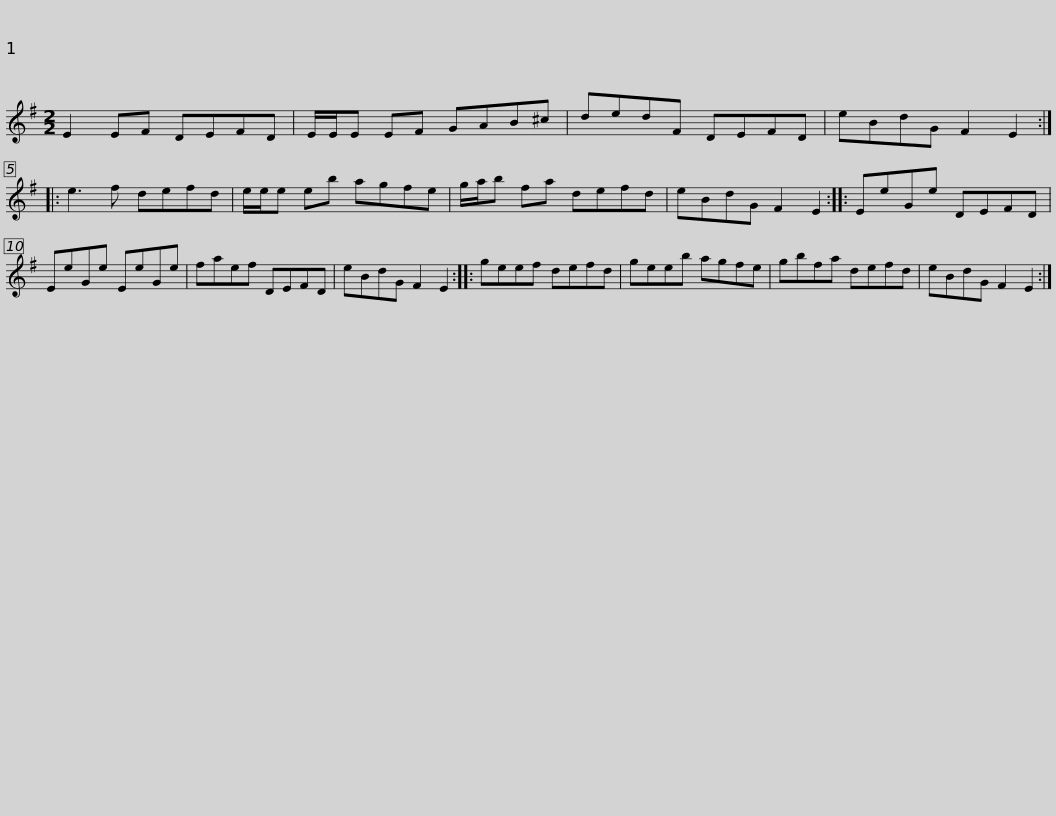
X:1
L:1/8
M:2/2
I:linebreak $
K:Emin
V:1 treble
V:1
 E2 EF DEFD | E/E/E EF GAB^c | dedF DEFD | eBdG F2 E2 :: e3 f defd |$ %5
 e/e/e eb agfe | g/a/b fa defd | eBdG F2 E2 :: EeGe DEFD | EeGe EeGe |$ %10
 faef DEFD | eBdG F2 E2 :: geef defd | geeb agfe | gbfa defd |$ %15
 eBdG F2 E2 :| %16
